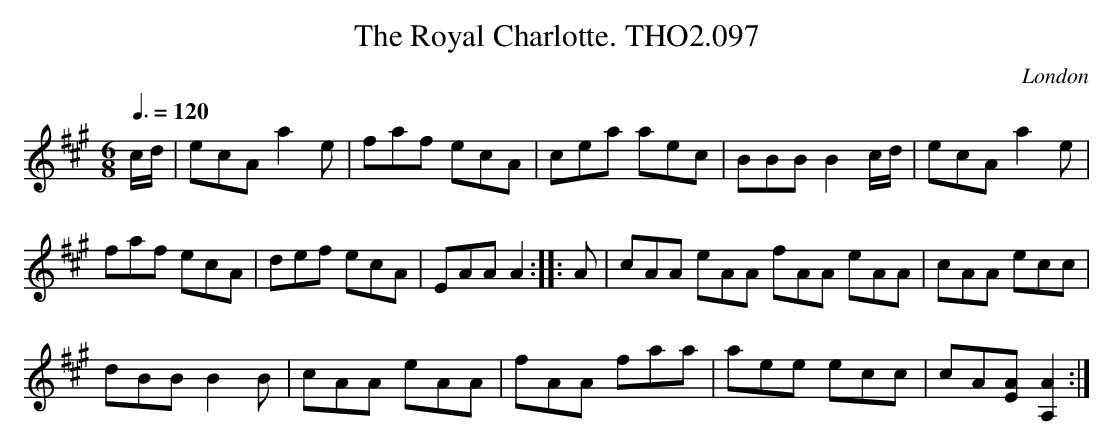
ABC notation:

X:1
T:Royal Charlotte. THO2.097, The
O:London
M:6/8
L:1/8
Q:3/8=120
K:A
c/d/|ecA a2e|faf ecA|cea aec|BBB B2 c/d/|ecA a2e|
faf ecA|def ecA|EAA A2::A|cAA eAA fAA eAA|cAA ecc|
dBB B2B|cAA eAA|fAA faa|aee ecc|cA[EA] [A,2A2]:|
